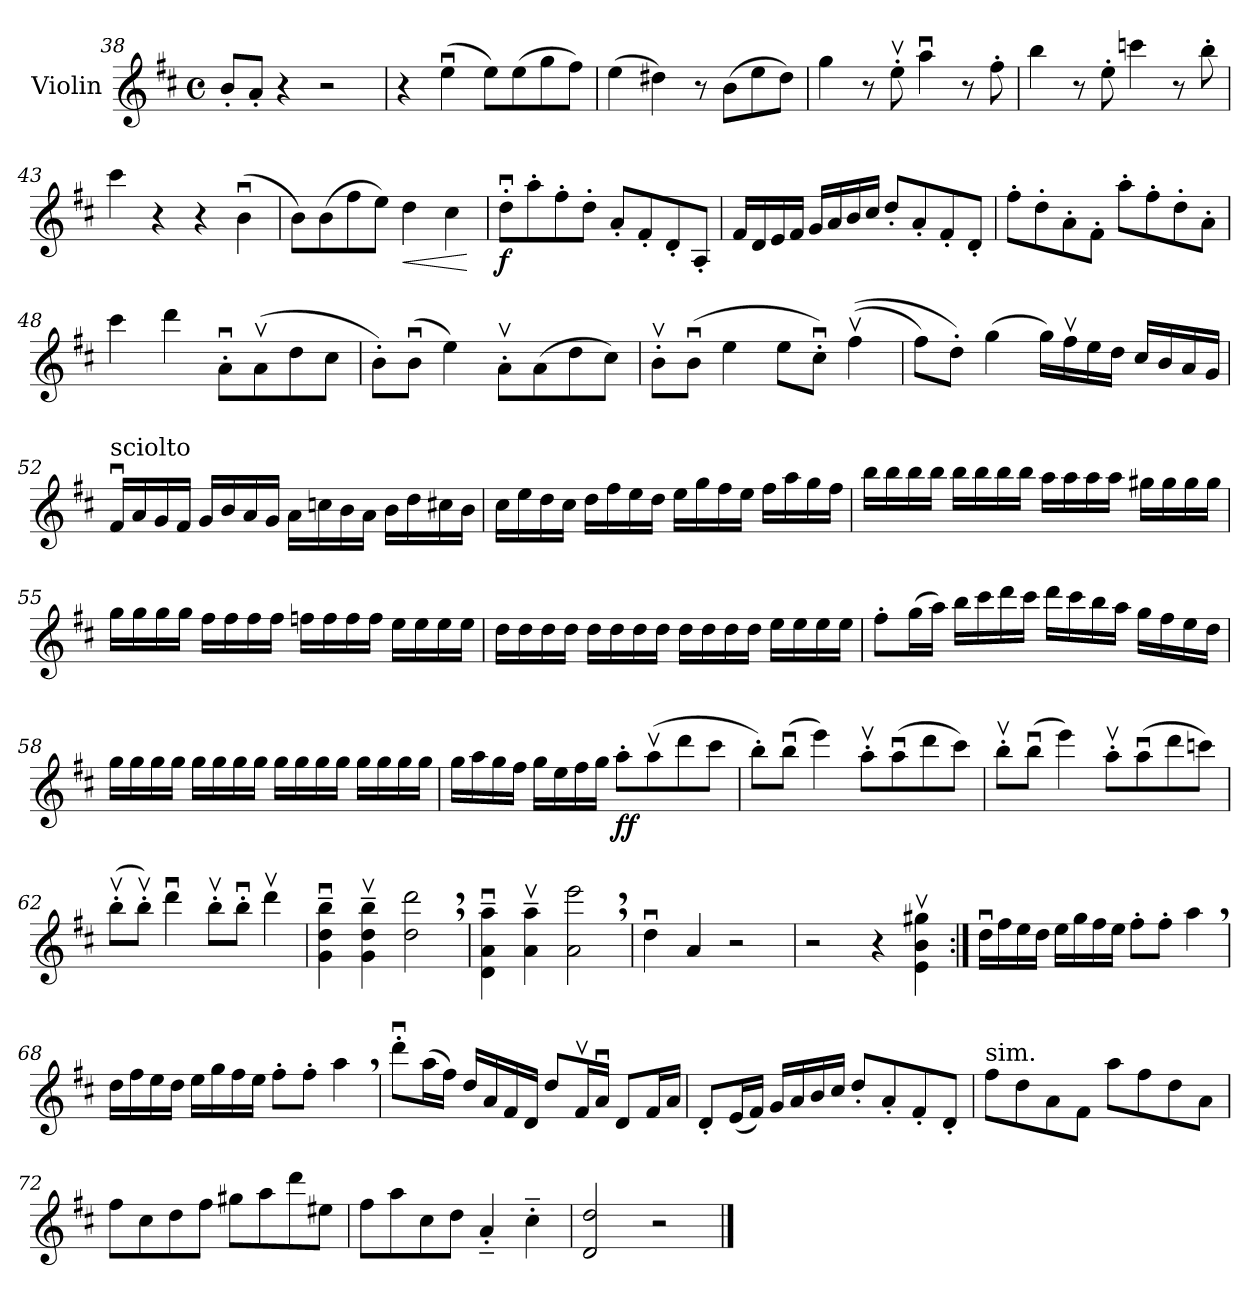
**kern	**dynam
*part1	*part1
*staff1	*staff1
*I"Violin	*
*I'Vln.	*
*clefG2	*
*k[f#c#]	*
*M4/4	*
*met(c)	*
=38	=38
8b'/L	.
8a'/J	.
4r	.
2r	.
=39	=39
4r	.
(4eeu\	.
8ee\L)	.
(8ee\	.
8gg\	.
8ff#\J)	.
=40	=40
(4ee\	.
4dd#X\)	.
8r	.
(8b\L	.
8ee\	.
8dd#\J)	.
!!LO:LB:g=z
=41	=41
4gg\	.
8r	.
8eev'\	.
4aau\	.
8r	.
8ff#'\	.
=42	=42
4bb\	.
8r	.
8ee'\	.
4cccn\	.
8r	.
8bb'\	.
=43	=43
4ccc#\	.
4r	.
4r	.
(4bu\	.
=44	=44
8b\L)	.
(8b\	.
8ff#\	.
8ee\J)	.
!	!LO:HP:b
4dd\	<
4cc#\	.
.	[
=45	=45
!	!LO:DY:b
8ddu'\L	f
8aa'\	.
8ff#'\	.
8dd'\J	.
8a'/L	.
8f#'/	.
8d'/	.
8A'/J	.
=46	=46
16f#/LL	.
16d/	.
16e/	.
16f#/JJ	.
16g/LL	.
16a/	.
16b/	.
16cc#/JJ	.
8dd'/L	.
8a'/	.
8f#'/	.
8d'/J	.
!!LO:LB:g=z
=47	=47
8ff#'\L	.
8dd'\	.
8a'\	.
8f#'\J	.
8aa'\L	.
8ff#'\	.
8dd'\	.
8a'\J	.
=48	=48
4ccc#\	.
4ddd\	.
8au'\L	.
(8av\	.
8dd\	.
8cc#\J	.
=49	=49
8b'\L)	.
(8bu\J	.
4ee\)	.
8av'\L	.
(8a\	.
8dd\	.
8cc#\J)	.
=50	=50
8bv'\L	.
(8bu\J	.
4ee\	.
8ee\L	.
8cc#u'\J)	.
((4ff#v\	.
=51	=51
8ff#\L)	.
8dd'\J)	.
(4gg\	.
16gg\LL)	.
16ff#v\	.
16ee\	.
16dd\JJ	.
16cc#/LL	.
16b/	.
16a/	.
16g/JJ	.
!!LO:LB:g=z
=52	=52
!LO:TX:a:t=sciolto	!
16f#u/LL	.
16a/	.
16g/	.
16f#/JJ	.
16g/LL	.
16b/	.
16a/	.
16g/JJ	.
16a\LL	.
16ccn\	.
16b\	.
16a\JJ	.
16b\LL	.
16dd\	.
16cc#X\	.
16b\JJ	.
=53	=53
16cc#\LL	.
16ee\	.
16dd\	.
16cc#\JJ	.
16dd\LL	.
16ff#\	.
16ee\	.
16dd\JJ	.
16ee\LL	.
16gg\	.
16ff#\	.
16ee\JJ	.
16ff#\LL	.
16aa\	.
16gg\	.
16ff#\JJ	.
!!LO:LB:g=z
=54	=54
16bb\LL	.
16bb\	.
16bb\	.
16bb\JJ	.
16bb\LL	.
16bb\	.
16bb\	.
16bb\JJ	.
16aa\LL	.
16aa\	.
16aa\	.
16aa\JJ	.
16gg#X\LL	.
16gg#\	.
16gg#\	.
16gg#\JJ	.
=55	=55
16gg\LL	.
16gg\	.
16gg\	.
16gg\JJ	.
16ff#\LL	.
16ff#\	.
16ff#\	.
16ff#\JJ	.
16ffn\LL	.
16ff\	.
16ff\	.
16ff\JJ	.
16ee\LL	.
16ee\	.
16ee\	.
16ee\JJ	.
!!LO:LB:g=z
=56	=56
16dd\LL	.
16dd\	.
16dd\	.
16dd\JJ	.
16dd\LL	.
16dd\	.
16dd\	.
16dd\JJ	.
16dd\LL	.
16dd\	.
16dd\	.
16dd\JJ	.
16ee\LL	.
16ee\	.
16ee\	.
16ee\JJ	.
=57	=57
8ff#'\L	.
(16gg\L	.
16aa\JJ)	.
16bb\LL	.
16ccc#\	.
16ddd\	.
16ccc#\JJ	.
16ddd\LL	.
16ccc#\	.
16bb\	.
16aa\JJ	.
16gg\LL	.
16ff#\	.
16ee\	.
16dd\JJ	.
!!LO:LB:g=z
=58	=58
16gg\LL	.
16gg\	.
16gg\	.
16gg\JJ	.
16gg\LL	.
16gg\	.
16gg\	.
16gg\JJ	.
16gg\LL	.
16gg\	.
16gg\	.
16gg\JJ	.
16gg\LL	.
16gg\	.
16gg\	.
16gg\JJ	.
=59	=59
16gg\LL	.
16aa\	.
16gg\	.
16ff#\JJ	.
16gg\LL	.
16ee\	.
16ff#\	.
16gg\JJ	.
!	!LO:DY:b
8aa'\L	ff
(8aav\	.
8ddd\	.
8ccc#\J	.
=60	=60
8bb'\L)	.
(8bbu\J	.
4eee\)	.
8aav'\L	.
(8aau\	.
8ddd\	.
8ccc#\J)	.
!!LO:LB:g=z
=61	=61
8bbv'\L	.
(8bbu\J	.
4eee\)	.
8aav'\L	.
(8aau\	.
8ddd\	.
8cccn\J)	.
=62	=62
(8bbv'\L	.
8bbv'\J)	.
4dddu\	.
8bbv'\L	.
8bbu'\J	.
4dddv\	.
=63	=63
4g\u~ 4dd\u~ 4bb\u~	.
4g\v~ 4dd\v~ 4bb\v~	.
2dd\, 2ddd\,	.
=64	=64
4d\u~ 4a\u~ 4aa\u~	.
4a\v~ 4aa\v~	.
2a\, 2eee\,	.
=65	=65
4ddu\	.
4a/	.
2r	.
=66	=66
2r	.
4r	.
4e\v 4b\v 4gg#X\v	.
!!LO:PB:g=z
=67:|!	=67:|!
16ddu\LL	.
16ff#\	.
16ee\	.
16dd\JJ	.
16ee\LL	.
16gg\	.
16ff#\	.
16ee\JJ	.
8ff#'\L	.
8ff#'\J	.
4aa,\	.
=68	=68
16dd\LL	.
16ff#\	.
16ee\	.
16dd\JJ	.
16ee\LL	.
16gg\	.
16ff#\	.
16ee\JJ	.
8ff#'\L	.
8ff#'\J	.
4aa,\	.
=69	=69
8dddu'\L	.
(16aa\L	.
16ff#\JJ)	.
16dd/LL	.
16a/	.
16f#/	.
16d/JJ	.
8dd/L	.
16f#v/L	.
16au/JJ	.
8d/L	.
16f#/L	.
16a/JJ	.
!!LO:LB:g=z
=70	=70
8d'/L	.
(16e/L	.
16f#/JJ)	.
16g/LL	.
16a/	.
16b/	.
16cc#/JJ	.
8dd'/L	.
8a'/	.
8f#'/	.
8d'/J	.
=71	=71
!LO:TX:a:t=sim.	!
8ff#\L	.
8dd\	.
8a\	.
8f#\J	.
8aa\L	.
8ff#\	.
8dd\	.
8a\J	.
=72	=72
8ff#\L	.
8cc#\	.
8dd\	.
8ff#\J	.
8gg#X\L	.
8aa\	.
8ddd\	.
8ee#X\J	.
=73	=73
8ff#\L	.
8aa\	.
8cc#\	.
8dd\J	.
4a~'/	.
4cc#~'\	.
=74	=74
2d/ 2dd/	.
2r	.
==	==
*-	*-
